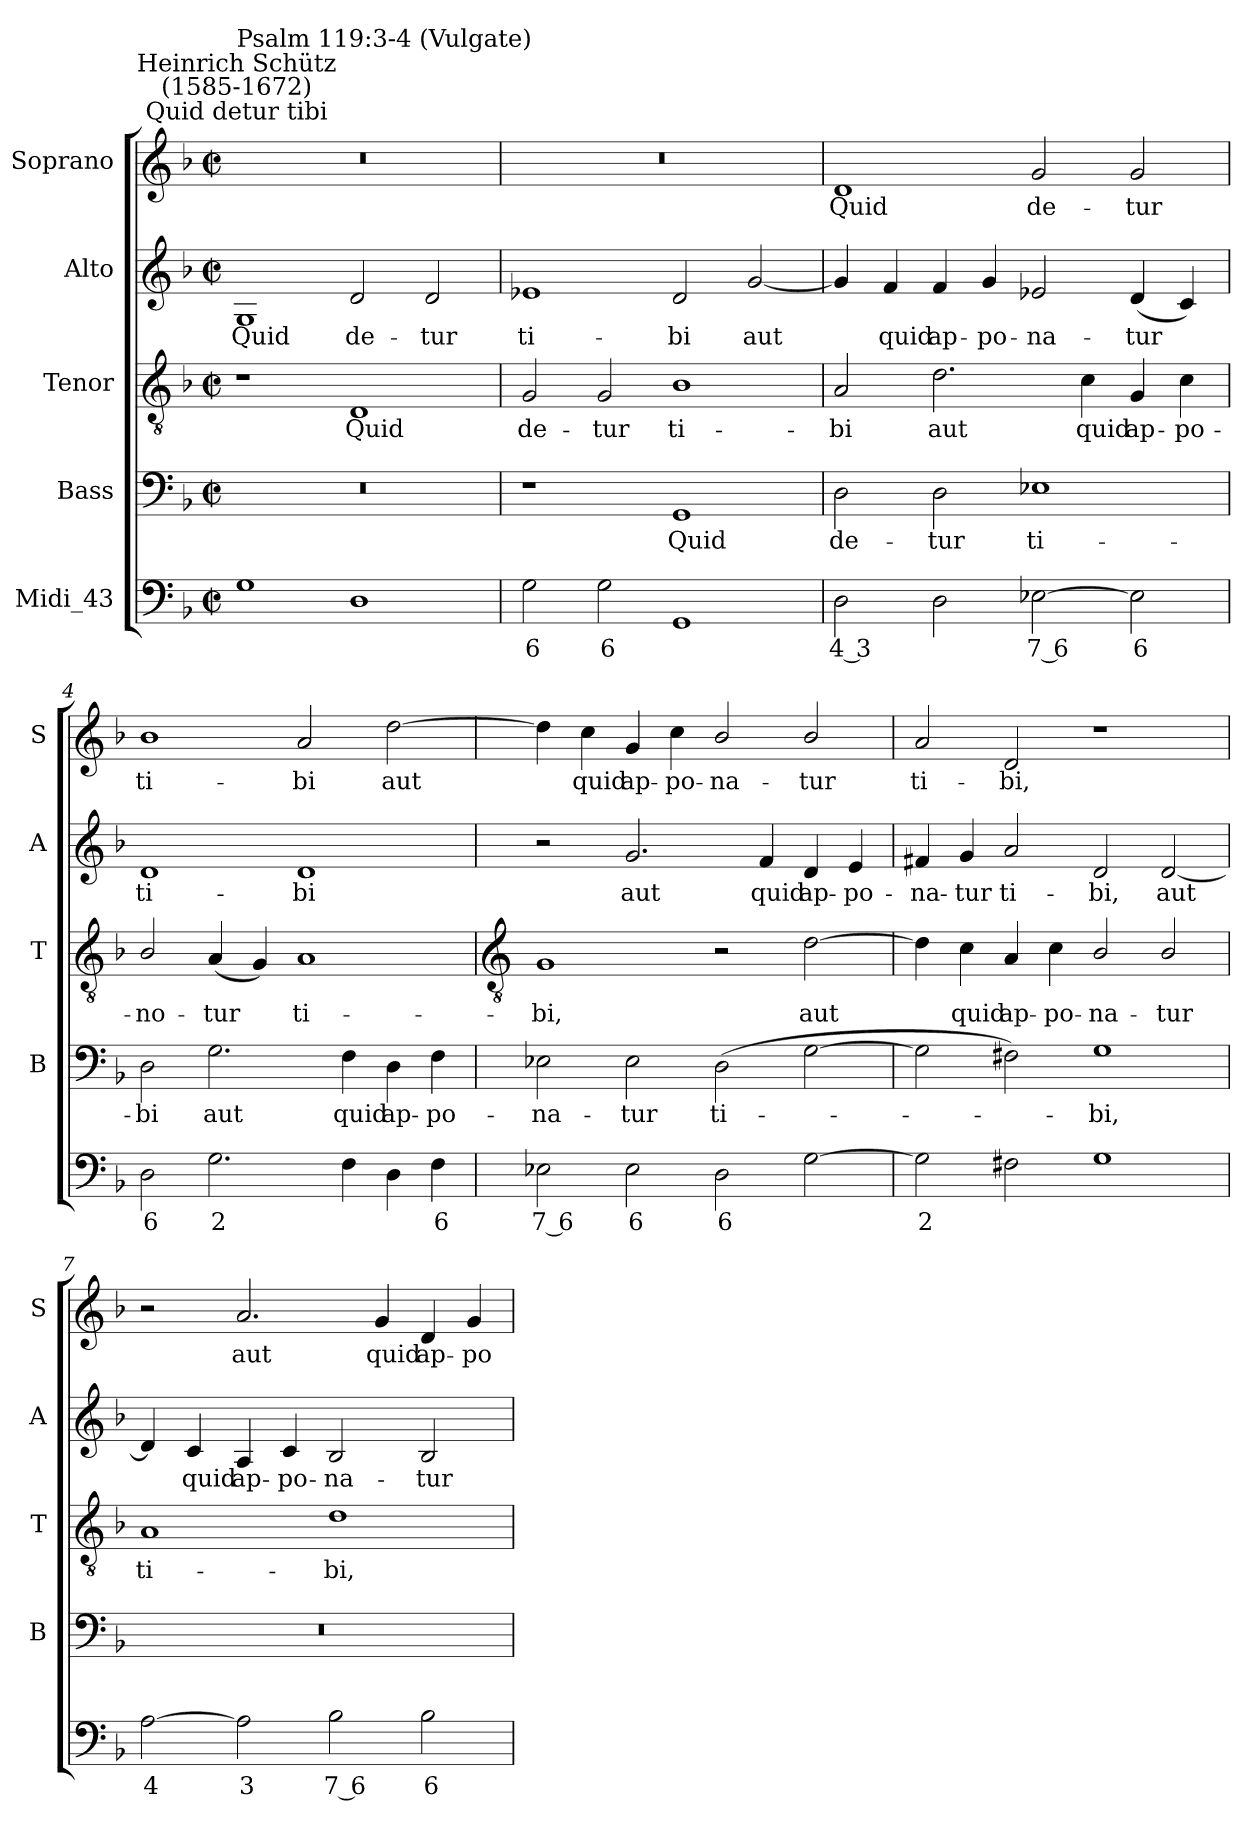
**kern	**text	**kern	**text	**kern	**text	**kern	**text	**kern	**text
*part5	*part5	*part4	*part4	*part3	*part3	*part2	*part2	*part1	*part1
*staff5	*staff5	*staff4	*staff4	*staff3	*staff3	*staff2	*staff2	*staff1	*staff1
*I"Midi_43	*	*I"Bass	*	*I"Tenor	*	*I"Alto	*	*I"Soprano	*
*	*	*I'B	*	*I'T	*	*I'A	*	*I'S	*
*clefF4	*	*clefF4	*	*clefGv2	*	*clefG2	*	*clefG2	*
*k[b-]	*	*k[b-]	*	*k[b-]	*	*k[b-]	*	*k[b-]	*
*F:	*	*F:	*	*F:	*	*F:	*	*F:	*
*M4/2	*	*M4/2	*	*M4/2	*	*M4/2	*	*M4/2	*
*met(c|)	*	*met(c|)	*	*met(c|)	*	*met(c|)	*	*met(c|)	*
=1	=1	=1	=1	=1	=1	=1	=1	=1	=1
!	!	!	!	!	!	!	!	!LO:TX:a:cj:t=Quid detur tibi	!
!	!	!	!	!	!	!	!	!LO:TX:a:cj:t=Heinrich Schütz\n(1585-1672)	!
!	!	!	!	!	!	!	!	!LO:TX:a:t=Psalm 119&colon;3-4 (Vulgate)	!
!	!	!	!	!	!	!	!LO:LY:b	!	!
1G	.	0r	.	1r	.	1G	Quid	0r	.
!	!	!	!	!	!LO:LY:b	!	!LO:LY:b	!	!
1D	.	.	.	1D	Quid	2d	de-	.	.
!	!	!	!	!	!	!	!LO:LY:b	!	!
.	.	.	.	.	.	2d	-tur	.	.
=2	=2	=2	=2	=2	=2	=2	=2	=2	=2
!	!LO:LY:b	!	!	!	!LO:LY:b	!	!LO:LY:b	!	!
2G	6	1r	.	2G	de-	1e-X	ti-	0r	.
!	!LO:LY:b	!	!	!	!LO:LY:b	!	!	!	!
2G	6	.	.	2G	-tur	.	.	.	.
!	!	!	!LO:LY:b	!	!LO:LY:b	!	!LO:LY:b	!	!
1GG	.	1GG	Quid	1B-	ti-	2d	-bi	.	.
!	!	!	!	!	!	!	!LO:LY:b	!	!
.	.	.	.	.	.	[2g	aut	.	.
=3	=3	=3	=3	=3	=3	=3	=3	=3	=3
!	!LO:LY:b	!	!LO:LY:b	!	!LO:LY:b	!	!	!	!LO:LY:b
2D	4 3	2D	de-	2A	-bi	4g]	.	1d	Quid
!	!	!	!	!	!	!	!LO:LY:b	!	!
.	.	.	.	.	.	4f	quid	.	.
!	!	!	!LO:LY:b	!	!LO:LY:b	!	!LO:LY:b	!	!
2D	.	2D	-tur	2.d	aut	4f	ap-	.	.
!	!	!	!	!	!	!	!LO:LY:b	!	!
.	.	.	.	.	.	4g	-po-	.	.
!	!LO:LY:b	!	!LO:LY:b	!	!	!	!LO:LY:b	!	!LO:LY:b
[2E-X	7 6	1E-X	ti-	.	.	2e-X	-na-	2g	de-
!	!	!	!	!	!LO:LY:b	!	!	!	!
.	.	.	.	4c	quid	.	.	.	.
!	!LO:LY:b	!	!	!	!LO:LY:b	!	!LO:LY:b	!	!LO:LY:b
2E-]	6	.	.	4G	ap-	(<4d	-tur	2g	-tur
!	!	!	!	!	!LO:LY:b	!	!	!	!
.	.	.	.	4c	-po-	4c)	.	.	.
=4	=4	=4	=4	=4	=4	=4	=4	=4	=4
!	!LO:LY:b	!	!LO:LY:b	!	!LO:LY:b	!	!LO:LY:b	!	!LO:LY:b
2D	6	2D	-bi	2B-/	-no-	1d	ti-	1b-	ti-
!	!LO:LY:b	!	!LO:LY:b	!	!LO:LY:b	!	!	!	!
2.G	2	2.G	aut	(<4A	-tur	.	.	.	.
.	.	.	.	4G)	.	.	.	.	.
!	!	!	!	!	!LO:LY:b	!	!LO:LY:b	!	!LO:LY:b
.	.	.	.	1A	ti-	1d	-bi	2a	-bi
!	!	!	!LO:LY:b	!	!	!	!	!	!
4F	.	4F	quid	.	.	.	.	.	.
!	!	!	!LO:LY:b	!	!	!	!	!	!LO:LY:b
4D	.	4D	ap-	.	.	.	.	[2dd	aut
!	!LO:LY:b	!	!LO:LY:b	!	!	!	!	!	!
4F	6	4F	-po-	.	.	.	.	.	.
!!LO:LB:g=z
=5	=5	=5	=5	=5	=5	=5	=5	=5	=5
*	*	*	*	*clefGv2	*	*	*	*	*
!	!LO:LY:b	!	!LO:LY:b	!	!LO:LY:b	!	!	!	!
2E-X	7 6	2E-X	-na-	1G	-bi,	2r	.	4dd]	.
!	!	!	!	!	!	!	!	!	!LO:LY:b
.	.	.	.	.	.	.	.	4cc	quid
!	!LO:LY:b	!	!LO:LY:b	!	!	!	!LO:LY:b	!	!LO:LY:b
2E-	6	2E-	-tur	.	.	2.g	aut	4g	ap-
!	!	!	!	!	!	!	!	!	!LO:LY:b
.	.	.	.	.	.	.	.	4cc	-po-
!	!LO:LY:b	!	!LO:LY:b	!	!	!	!	!	!LO:LY:b
2D	6	(>2D	ti-	2r	.	.	.	2b-/	-na-
!	!	!	!	!	!	!	!LO:LY:b	!	!
.	.	.	.	.	.	4f	quid	.	.
!	!	!	!	!	!LO:LY:b	!	!LO:LY:b	!	!LO:LY:b
[2G	.	[2G	.	[2d	aut	4d	ap-	2b-/	-tur
!	!	!	!	!	!	!	!LO:LY:b	!	!
.	.	.	.	.	.	4e	-po-	.	.
=6	=6	=6	=6	=6	=6	=6	=6	=6	=6
!	!LO:LY:b	!	!	!	!	!	!LO:LY:b	!	!LO:LY:b
2G]	2	2G]	.	4d]	.	4f#X	-na-	2a	ti-
!	!	!	!	!	!LO:LY:b	!	!LO:LY:b	!	!
.	.	.	.	4c	quid	4g	-tur	.	.
!	!	!	!	!	!LO:LY:b	!	!LO:LY:b	!	!LO:LY:b
2F#X	.	2F#X)	.	4A	ap-	2a	ti-	2d	-bi,
!	!	!	!	!	!LO:LY:b	!	!	!	!
.	.	.	.	4c	-po-	.	.	.	.
!	!	!	!LO:LY:b	!	!LO:LY:b	!	!LO:LY:b	!	!
1G	.	1G	bi,	2B-/	-na-	2d	-bi,	1r	.
!	!	!	!	!	!LO:LY:b	!	!LO:LY:b	!	!
.	.	.	.	2B-/	-tur	[2d	aut	.	.
=7	=7	=7	=7	=7	=7	=7	=7	=7	=7
!	!LO:LY:b	!	!	!	!LO:LY:b	!	!	!	!
[2A	4	0r	.	1A	ti-	4d]	.	2r	.
!	!	!	!	!	!	!	!LO:LY:b	!	!
.	.	.	.	.	.	4c	quid	.	.
!	!LO:LY:b	!	!	!	!	!	!LO:LY:b	!	!LO:LY:b
2A]	3	.	.	.	.	4A	ap-	2.a	aut
!	!	!	!	!	!	!	!LO:LY:b	!	!
.	.	.	.	.	.	4c	-po-	.	.
!	!LO:LY:b	!	!	!	!LO:LY:b	!	!LO:LY:b	!	!
2B-	7 6	.	.	1d	-bi,	2B-	-na-	.	.
!	!	!	!	!	!	!	!	!	!LO:LY:b
.	.	.	.	.	.	.	.	4g	quid
!	!LO:LY:b	!	!	!	!	!	!LO:LY:b	!	!LO:LY:b
2B-	6	.	.	.	.	2B-	-tur	4d	ap-
!	!	!	!	!	!	!	!	!	!LO:LY:b
.	.	.	.	.	.	.	.	4g	-po-
=	=	=	=	=	=	=	=	=	=
*-	*-	*-	*-	*-	*-	*-	*-	*-	*-
